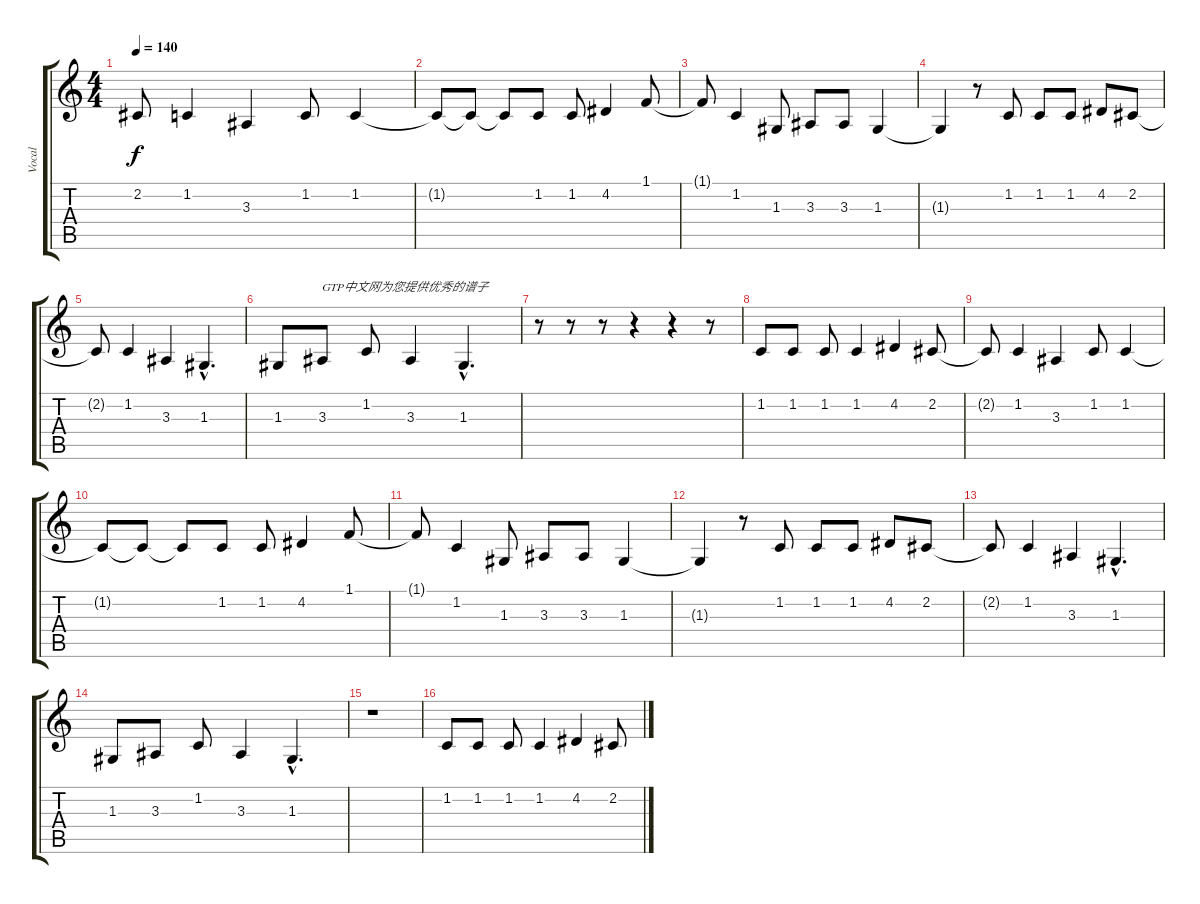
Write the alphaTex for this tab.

\track ("Vocal" "Vocal") {instrument electricpiano1}
\staff {score tabs}
\tuning (E4 B3 G3 D3 A2 E2) {hide}
\ts (4 4)
\tempo 140
\clef g2
\ks c
2.2{t}.8{dy f} 1.2.4 3.3.4 1.2.8 1.2.4 |
1.2{t}.8 1.2{t}.8 1.2{t}.8 1.2.8 1.2.8 4.2.4 1.1.8 |
1.1{t}.8 1.2.4 1.3.8 3.3.8 3.3.8 1.3.4 |
1.3{t}.4 r.8 1.2.8 1.2.8 1.2.8 4.2.8 2.2.8 |
2.2{t}.8 1.2.4 3.3.4 1.3{hac}.4{d} |
1.3.8 3.3.8{txt "GTP中文网为您提供优秀的谱子"} 1.2.8 3.3.4 1.3{hac}.4{d} |
r.8 r.8 r.8 r.4 r.4 r.8 |
1.2.8 1.2.8 1.2.8 1.2.4 4.2.4 2.2.8 |
2.2{t}.8 1.2.4 3.3.4 1.2.8 1.2.4 |
1.2{t}.8 1.2{t}.8 1.2{t}.8 1.2.8 1.2.8 4.2.4 1.1.8 |
1.1{t}.8 1.2.4 1.3.8 3.3.8 3.3.8 1.3.4 |
1.3{t}.4 r.8 1.2.8 1.2.8 1.2.8 4.2.8 2.2.8 |
2.2{t}.8 1.2.4 3.3.4 1.3{hac}.4{d} |
1.3.8 3.3.8 1.2.8 3.3.4 1.3{hac}.4{d} |
r.1 |
1.2.8 1.2.8 1.2.8 1.2.4 4.2.4 2.2.8
